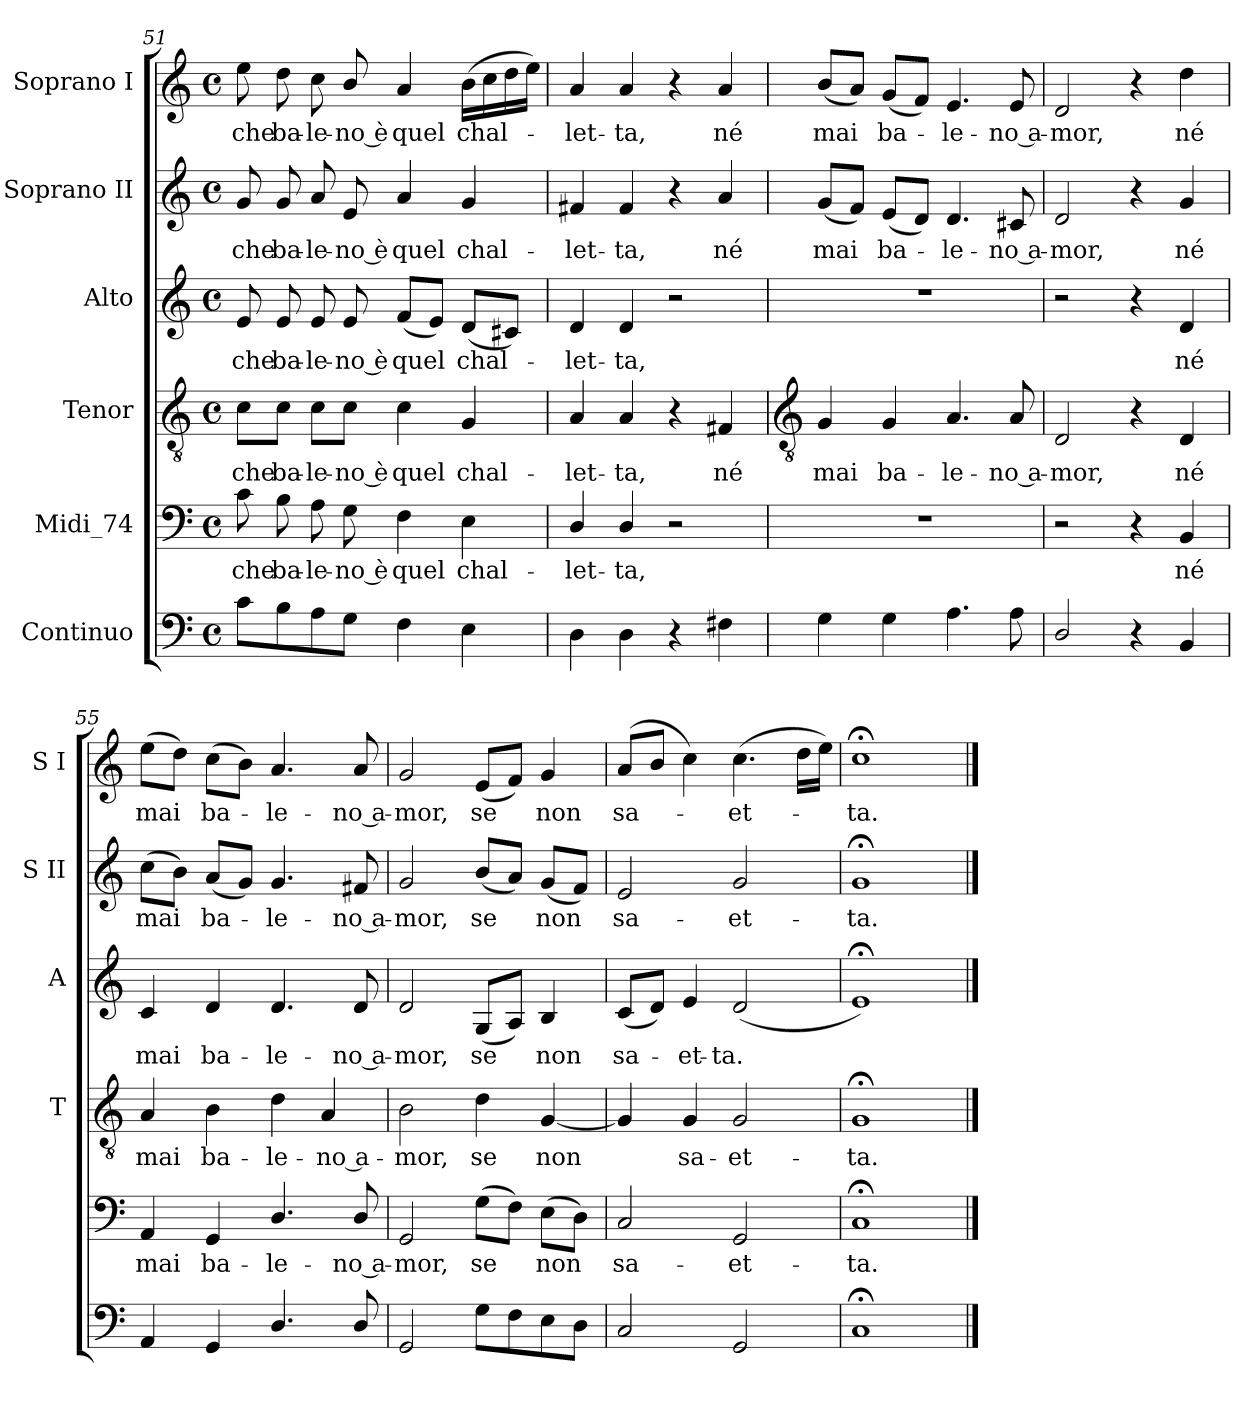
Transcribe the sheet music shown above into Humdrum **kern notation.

**kern	**kern	**text	**kern	**text	**kern	**text	**kern	**text	**kern	**text
*part6	*part5	*part5	*part4	*part4	*part3	*part3	*part2	*part2	*part1	*part1
*staff6	*staff5	*staff5	*staff4	*staff4	*staff3	*staff3	*staff2	*staff2	*staff1	*staff1
*I"Continuo	*I"Midi_74	*	*I"Tenor	*	*I"Alto	*	*I"Soprano II	*	*I"Soprano I	*
*	*	*	*I'T	*	*I'A	*	*I'S II	*	*I'S I	*
*clefF4	*clefF4	*	*clefGv2	*	*clefG2	*	*clefG2	*	*clefG2	*
*k[]	*k[]	*	*k[]	*	*k[]	*	*k[]	*	*k[]	*
*C:	*C:	*	*C:	*	*C:	*	*C:	*	*C:	*
*M4/4	*M4/4	*	*M4/4	*	*M4/4	*	*M4/4	*	*M4/4	*
*met(c)	*met(c)	*	*met(c)	*	*met(c)	*	*met(c)	*	*met(c)	*
=51	=51	=51	=51	=51	=51	=51	=51	=51	=51	=51
!	!	!LO:LY:b	!	!LO:LY:b	!	!LO:LY:b	!	!LO:LY:b	!	!LO:LY:b
8cL	8c	che	8c\L	che	8e	che	8g	che	8ee	che
!	!	!LO:LY:b	!	!LO:LY:b	!	!LO:LY:b	!	!LO:LY:b	!	!LO:LY:b
8B	8B	ba-	8c\J	ba-	8e	ba-	8g	ba-	8dd	ba-
!	!	!LO:LY:b	!	!LO:LY:b	!	!LO:LY:b	!	!LO:LY:b	!	!LO:LY:b
8A	8A	-le-	8c\L	-le-	8e	-le-	8a	-le-	8cc	-le-
!	!	!LO:LY:b	!	!LO:LY:b	!	!LO:LY:b	!	!LO:LY:b	!	!LO:LY:b
8GJ	8G	-no è	8c\J	-no è	8e	-no è	8e	-no è	8b/	-no è
!	!	!LO:LY:b	!	!LO:LY:b	!	!LO:LY:b	!	!LO:LY:b	!	!LO:LY:b
4F	4F	quel	4c	quel	(<8fL	quel	4a	quel	4a	quel
.	.	.	.	.	8eJ)	.	.	.	.	.
!	!	!LO:LY:b	!	!LO:LY:b	!	!LO:LY:b	!	!LO:LY:b	!	!LO:LY:b
4E	4E	chal-	4G	chal-	(<8dL	chal-	4g	chal-	(>16bLL	chal-
.	.	.	.	.	.	.	.	.	16cc	.
.	.	.	.	.	8c#XJ)	.	.	.	16dd	.
.	.	.	.	.	.	.	.	.	16eeJJ)	.
=52	=52	=52	=52	=52	=52	=52	=52	=52	=52	=52
!	!	!LO:LY:b	!	!LO:LY:b	!	!LO:LY:b	!	!LO:LY:b	!	!LO:LY:b
4D	4D/	-let-	4A	-let-	4d	let-	4f#X	-let-	4a	let-
!	!	!LO:LY:b	!	!LO:LY:b	!	!LO:LY:b	!	!LO:LY:b	!	!LO:LY:b
4D	4D/	-ta,	4A	-ta,	4d	-ta,	4f#	-ta,	4a	-ta,
4r	2r	.	4r	.	2r	.	4r	.	4r	.
!	!	!	!	!LO:LY:b	!	!	!	!LO:LY:b	!	!LO:LY:b
4F#X	.	.	4F#X	né	.	.	4a	né	4a	né
!!LO:LB:g=z
=53	=53	=53	=53	=53	=53	=53	=53	=53	=53	=53
*	*	*	*clefGv2	*	*	*	*	*	*	*
!	!	!	!	!LO:LY:b	!	!	!	!LO:LY:b	!	!LO:LY:b
4G	1r	.	4G	mai	1r	.	(<8gL	mai	(<8bL	mai
.	.	.	.	.	.	.	8fJ)	.	8aJ)	.
!	!	!	!	!LO:LY:b	!	!	!	!LO:LY:b	!	!LO:LY:b
4G	.	.	4G	ba-	.	.	(<8eL	ba-	(<8gL	ba-
.	.	.	.	.	.	.	8dJ)	.	8fJ)	.
!	!	!	!	!LO:LY:b	!	!	!	!LO:LY:b	!	!LO:LY:b
4.A	.	.	4.A	-le-	.	.	4.d	le-	4.e	le-
!	!	!	!	!LO:LY:b	!	!	!	!LO:LY:b	!	!LO:LY:b
8A	.	.	8A	-no a-	.	.	8c#X	-no a-	8e	-no a-
=54	=54	=54	=54	=54	=54	=54	=54	=54	=54	=54
!	!	!	!	!LO:LY:b	!	!	!	!LO:LY:b	!	!LO:LY:b
2D/	2r	.	2D	-mor,	2r	.	2d	-mor,	2d	-mor,
4r	4r	.	4r	.	4r	.	4r	.	4r	.
!	!	!LO:LY:b	!	!LO:LY:b	!	!LO:LY:b	!	!LO:LY:b	!	!LO:LY:b
4BB	4BB	né	4D	né	4d	né	4g	né	4dd	né
=55	=55	=55	=55	=55	=55	=55	=55	=55	=55	=55
!	!	!LO:LY:b	!	!LO:LY:b	!	!LO:LY:b	!	!LO:LY:b	!	!LO:LY:b
4AA	4AA	mai	4A	mai	4c	mai	(>8ccL	mai	(>8eeL	mai
.	.	.	.	.	.	.	8bJ)	.	8ddJ)	.
!	!	!LO:LY:b	!	!LO:LY:b	!	!LO:LY:b	!	!LO:LY:b	!	!LO:LY:b
4GG	4GG	ba-	4B	ba-	4d	ba-	(<8aL	ba-	(>8ccL	ba-
.	.	.	.	.	.	.	8gJ)	.	8bJ)	.
!	!	!LO:LY:b	!	!LO:LY:b	!	!LO:LY:b	!	!LO:LY:b	!	!LO:LY:b
4.D/	4.D/	-le-	4d	-le-	4.d	-le-	4.g	le-	4.a	le-
!	!	!	!	!LO:LY:b	!	!	!	!	!	!
.	.	.	4A	-no a-	.	.	.	.	.	.
!	!	!LO:LY:b	!	!	!	!LO:LY:b	!	!LO:LY:b	!	!LO:LY:b
8D/	8D/	-no a-	.	.	8d	-no a-	8f#X	-no a-	8a	-no a-
=56	=56	=56	=56	=56	=56	=56	=56	=56	=56	=56
!	!	!LO:LY:b	!	!LO:LY:b	!	!LO:LY:b	!	!LO:LY:b	!	!LO:LY:b
2GG	2GG	-mor,	2B	-mor,	2d	-mor,	2g	-mor,	2g	-mor,
!	!	!LO:LY:b	!	!LO:LY:b	!	!LO:LY:b	!	!LO:LY:b	!	!LO:LY:b
8GL	(>8GL	se	4d	se	(<8GL	se	(<8bL	se	(<8eL	se
8F	8FJ)	.	.	.	8AJ)	.	8aJ)	.	8fJ)	.
!	!	!LO:LY:b	!	!LO:LY:b	!	!LO:LY:b	!	!LO:LY:b	!	!LO:LY:b
8E	(>8EL	non	[4G	non	4B	non	(<8gL	non	4g	non
8DJ	8DJ)	.	.	.	.	.	8fJ)	.	.	.
=57	=57	=57	=57	=57	=57	=57	=57	=57	=57	=57
!	!	!LO:LY:b	!	!	!	!LO:LY:b	!	!LO:LY:b	!	!LO:LY:b
2C	2C	sa-	4G]	.	(<8cL	sa-	2e	sa-	(<8aL	sa-
.	.	.	.	.	8dJ)	.	.	.	8bJ	.
!	!	!	!	!LO:LY:b	!	!LO:LY:b	!	!	!	!
.	.	.	4G	sa-	4e	et-	.	.	4cc)	.
!	!	!LO:LY:b	!	!LO:LY:b	!	!LO:LY:b	!	!LO:LY:b	!	!LO:LY:b
2GG	2GG	-et-	2G	-et-	(<2d	-ta.	2g	-et-	(>4.cc	et-
.	.	.	.	.	.	.	.	.	16ddLL	.
.	.	.	.	.	.	.	.	.	16eeJJ)	.
=58	=58	=58	=58	=58	=58	=58	=58	=58	=58	=58
!	!	!LO:LY:b	!	!LO:LY:b	!	!	!	!LO:LY:b	!	!LO:LY:b
1C;<	1C;<	-ta.	1G;<	-ta.	1e;<)	.	1g;<	-ta.	1cc;<	ta.
==	==	==	==	==	==	==	==	==	==	==
*-	*-	*-	*-	*-	*-	*-	*-	*-	*-	*-
